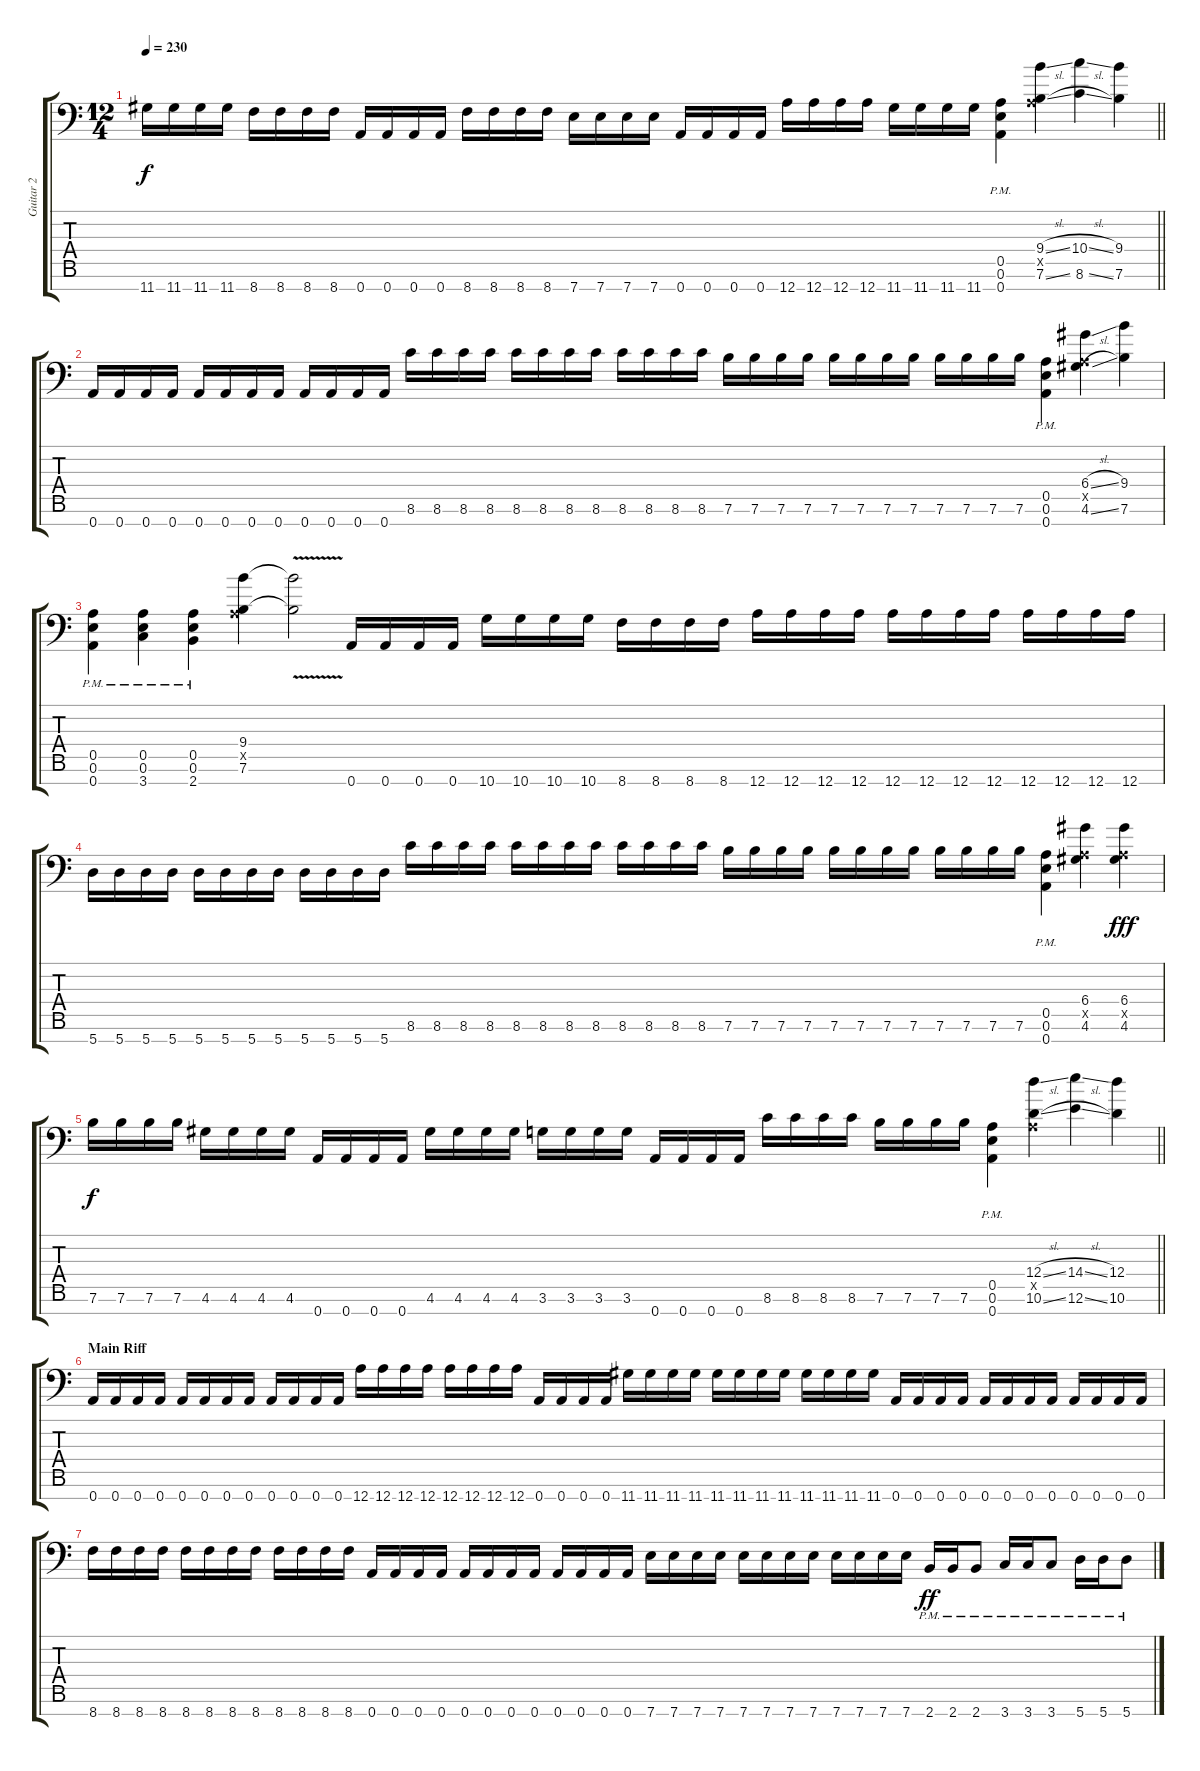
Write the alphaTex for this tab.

\track ("Guitar 2" "Guitar 2") {instrument distortionguitar}
\staff {score tabs}
\tuning (E4 B3 G3 D3 A2 E2 A1) {hide}
\ts (12 4)
\tempo 230
\clef f4
\barLineRight lightlight
\ks c
11.7.16{dy f} 11.7.16 11.7.16 11.7.16 8.7.16 8.7.16 8.7.16 8.7.16 0.7.16 0.7.16 0.7.16 0.7.16 8.7.16 8.7.16 8.7.16 8.7.16 7.7.16 7.7.16 7.7.16 7.7.16 0.7.16 0.7.16 0.7.16 0.7.16 12.7.16 12.7.16 12.7.16 12.7.16 11.7.16 11.7.16 11.7.16 11.7.16 (0.5{pm} 0.6{pm} 0.7{pm}).4 (9.4{sl} 0.5{x} 7.6{sl}).4 (10.4{sl} 8.6{sl}).4 (9.4 7.6).4 |
0.7.16 0.7.16 0.7.16 0.7.16 0.7.16 0.7.16 0.7.16 0.7.16 0.7.16 0.7.16 0.7.16 0.7.16 8.6.16 8.6.16 8.6.16 8.6.16 8.6.16 8.6.16 8.6.16 8.6.16 8.6.16 8.6.16 8.6.16 8.6.16 7.6.16 7.6.16 7.6.16 7.6.16 7.6.16 7.6.16 7.6.16 7.6.16 7.6.16 7.6.16 7.6.16 7.6.16 (0.5{pm} 0.6{pm} 0.7{pm}).4 (6.4{sl} 0.5{x} 4.6{sl}).4 (9.4 7.6).4 |
(0.5{pm} 0.6{pm} 0.7{pm}).4 (0.5{pm} 0.6{pm} 3.7{pm}).4 (0.5{pm} 0.6{pm} 2.7{pm}).4 (9.4 0.5{x} 7.6).4 (9.4{v t} 7.6{v t}).2 0.7.16 0.7.16 0.7.16 0.7.16 10.7.16 10.7.16 10.7.16 10.7.16 8.7.16 8.7.16 8.7.16 8.7.16 12.7.16 12.7.16 12.7.16 12.7.16 12.7.16 12.7.16 12.7.16 12.7.16 12.7.16 12.7.16 12.7.16 12.7.16 |
5.7.16 5.7.16 5.7.16 5.7.16 5.7.16 5.7.16 5.7.16 5.7.16 5.7.16 5.7.16 5.7.16 5.7.16 8.6.16 8.6.16 8.6.16 8.6.16 8.6.16 8.6.16 8.6.16 8.6.16 8.6.16 8.6.16 8.6.16 8.6.16 7.6.16 7.6.16 7.6.16 7.6.16 7.6.16 7.6.16 7.6.16 7.6.16 7.6.16 7.6.16 7.6.16 7.6.16 (0.5{pm} 0.6{pm} 0.7{pm}).4 (6.4 0.5{x} 4.6).4 (6.4 0.5{x} 4.6).4{dy fff} |
\barLineRight lightlight
7.6.16{dy f} 7.6.16 7.6.16 7.6.16 4.6.16 4.6.16 4.6.16 4.6.16 0.7.16 0.7.16 0.7.16 0.7.16 4.6.16 4.6.16 4.6.16 4.6.16 3.6.16 3.6.16 3.6.16 3.6.16 0.7.16 0.7.16 0.7.16 0.7.16 8.6.16 8.6.16 8.6.16 8.6.16 7.6.16 7.6.16 7.6.16 7.6.16 (0.5{pm} 0.6{pm} 0.7{pm}).4 (12.4{sl} 0.5{x} 10.6{sl}).4 (14.4{sl} 12.6{sl}).4 (12.4 10.6).4 |
\section ("" "Main Riff")
0.7.16 0.7.16 0.7.16 0.7.16 0.7.16 0.7.16 0.7.16 0.7.16 0.7.16 0.7.16 0.7.16 0.7.16 12.7.16 12.7.16 12.7.16 12.7.16 12.7.16 12.7.16 12.7.16 12.7.16 0.7.16 0.7.16 0.7.16 0.7.16 11.7.16 11.7.16 11.7.16 11.7.16 11.7.16 11.7.16 11.7.16 11.7.16 11.7.16 11.7.16 11.7.16 11.7.16 0.7.16 0.7.16 0.7.16 0.7.16 0.7.16 0.7.16 0.7.16 0.7.16 0.7.16 0.7.16 0.7.16 0.7.16 |
8.7.16 8.7.16 8.7.16 8.7.16 8.7.16 8.7.16 8.7.16 8.7.16 8.7.16 8.7.16 8.7.16 8.7.16 0.7.16 0.7.16 0.7.16 0.7.16 0.7.16 0.7.16 0.7.16 0.7.16 0.7.16 0.7.16 0.7.16 0.7.16 7.7.16 7.7.16 7.7.16 7.7.16 7.7.16 7.7.16 7.7.16 7.7.16 7.7.16 7.7.16 7.7.16 7.7.16 2.7{pm}.16{dy ff} 2.7{pm}.16 2.7{pm}.8 3.7{pm}.16 3.7{pm}.16 3.7{pm}.8 5.7{pm}.16 5.7{pm}.16 5.7{pm}.8
